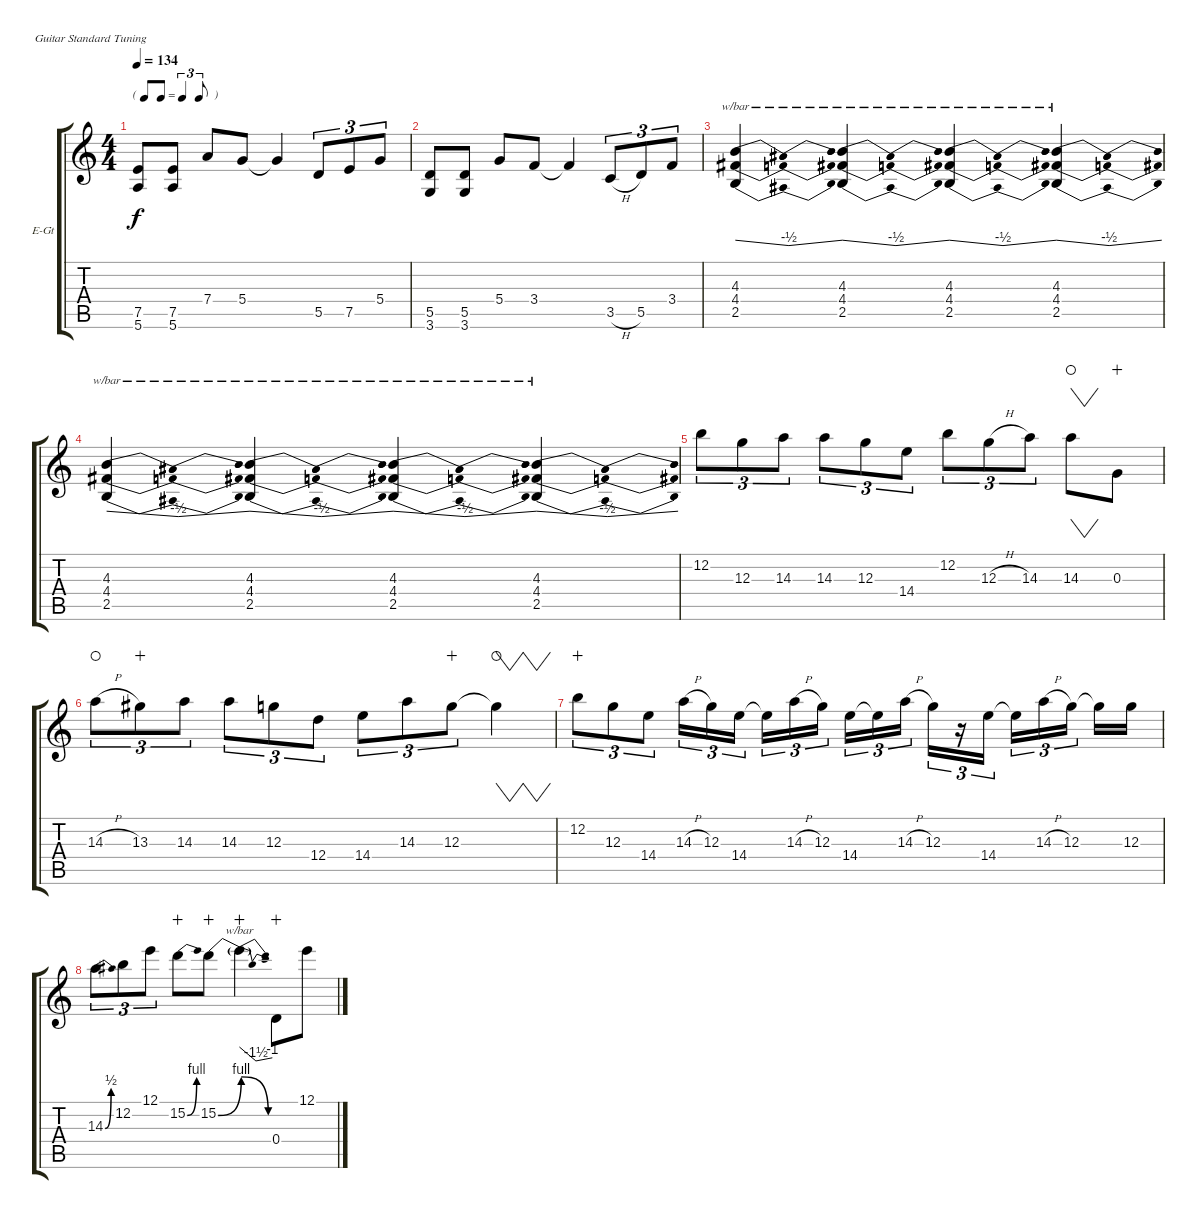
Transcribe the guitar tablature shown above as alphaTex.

\bracketExtendMode groupsimilarinstruments
\firstSystemTrackNameOrientation horizontal
\otherSystemsTrackNameOrientation horizontal
\track ("Distortion guitar" "E-Gt") {instrument overdrivenguitar}
\staff {score tabs}
\tuning (E4 B3 G3 D3 A2 E2)
\ts (4 4)
\tf triplet8th
\tempo 134
\clef g2
\ks c
(7.5 5.6).8{dy f} (7.5 5.6).8 7.4.8 5.4.8 5.4{t}.4 5.5.8{tu (3 2)} 7.5.8{tu (3 2)} 5.4.8{tu (3 2)} |
(5.5 3.6).8 (5.5 3.6).8 5.4.8 3.4.8 3.4{t}.4 3.5{h}.8{tu (3 2)} 5.5.8{tu (3 2)} 3.4.8{tu (3 2)} |
(4.3 4.4 2.5).4{tbe (dip default 0 0 30 -2 60 0)} (4.3 4.4 2.5).4{tbe (dip default 0 0 30 -2 60 0)} (4.3 4.4 2.5).4{tbe (dip default 0 0 30 -2 60 0)} (4.3 4.4 2.5).4{tbe (dip default 0 0 30 -2 60 0)} |
(4.3 4.4 2.5).4{tbe (dip default 0 0 30 -2 60 0)} (4.3 4.4 2.5).4{tbe (dip default 0 0 30 -2 60 0)} (4.3 4.4 2.5).4{tbe (dip default 0 0 30 -2 60 0)} (4.3 4.4 2.5).4{tbe (dip default 0 0 30 -2 60 0)} |
12.2.8{tu (3 2)} 12.3.8{tu (3 2)} 14.3.8{tu (3 2)} 14.3.8{tu (3 2)} 12.3.8{tu (3 2)} 14.4.8{tu (3 2)} 12.2.8{tu (3 2)} 12.3{h}.8{tu (3 2)} 14.3.8{tu (3 2)} 14.3.8{vw waho} 0.3.8{wahc} |
14.3{h}.8{tu (3 2) waho} 13.3.8{tu (3 2) wahc} 14.3.8{tu (3 2)} 14.3.8{tu (3 2)} 12.3.8{tu (3 2)} 12.4.8{tu (3 2)} 14.4.8{tu (3 2)} 14.3.8{tu (3 2)} 12.3.8{tu (3 2) wahc} 12.3{t}.4{vw waho} |
12.2.8{tu (3 2) wahc} 12.3.8{tu (3 2)} 14.4.8{tu (3 2)} 14.3{h}.16{tu (3 2)} 12.3.16{tu (3 2)} 14.4.16{tu (3 2)} 14.4{t}.16{tu (3 2)} 14.3{h}.16{tu (3 2)} 12.3.16{tu (3 2)} 14.4.16{tu (3 2)} 14.4{t}.16{tu (3 2)} 14.3{h}.16{tu (3 2)} 12.3.16{tu (3 2)} r.16{tu (3 2)} 14.4.16{tu (3 2)} 14.4{t}.16{tu (3 2)} 14.3{h}.16{tu (3 2)} 12.3.16{tu (3 2)} 12.3{t}.16 12.3.16 |
14.3{be (bend 0 0 60 2)}.8{tu (3 2)} 12.2.8{tu (3 2)} 12.1.8{tu (3 2)} 15.2{be (bend 0 0 60 4)}.8{wahc} 15.2{be (bend 0 0 60 4)}.8{wahc} 15.2{be (release 0 4 60 0) t}.4{tbe (dip default 0 0 30 -6 60 -4) wahc} 0.4.8{wahc} 12.1{ss}.8
